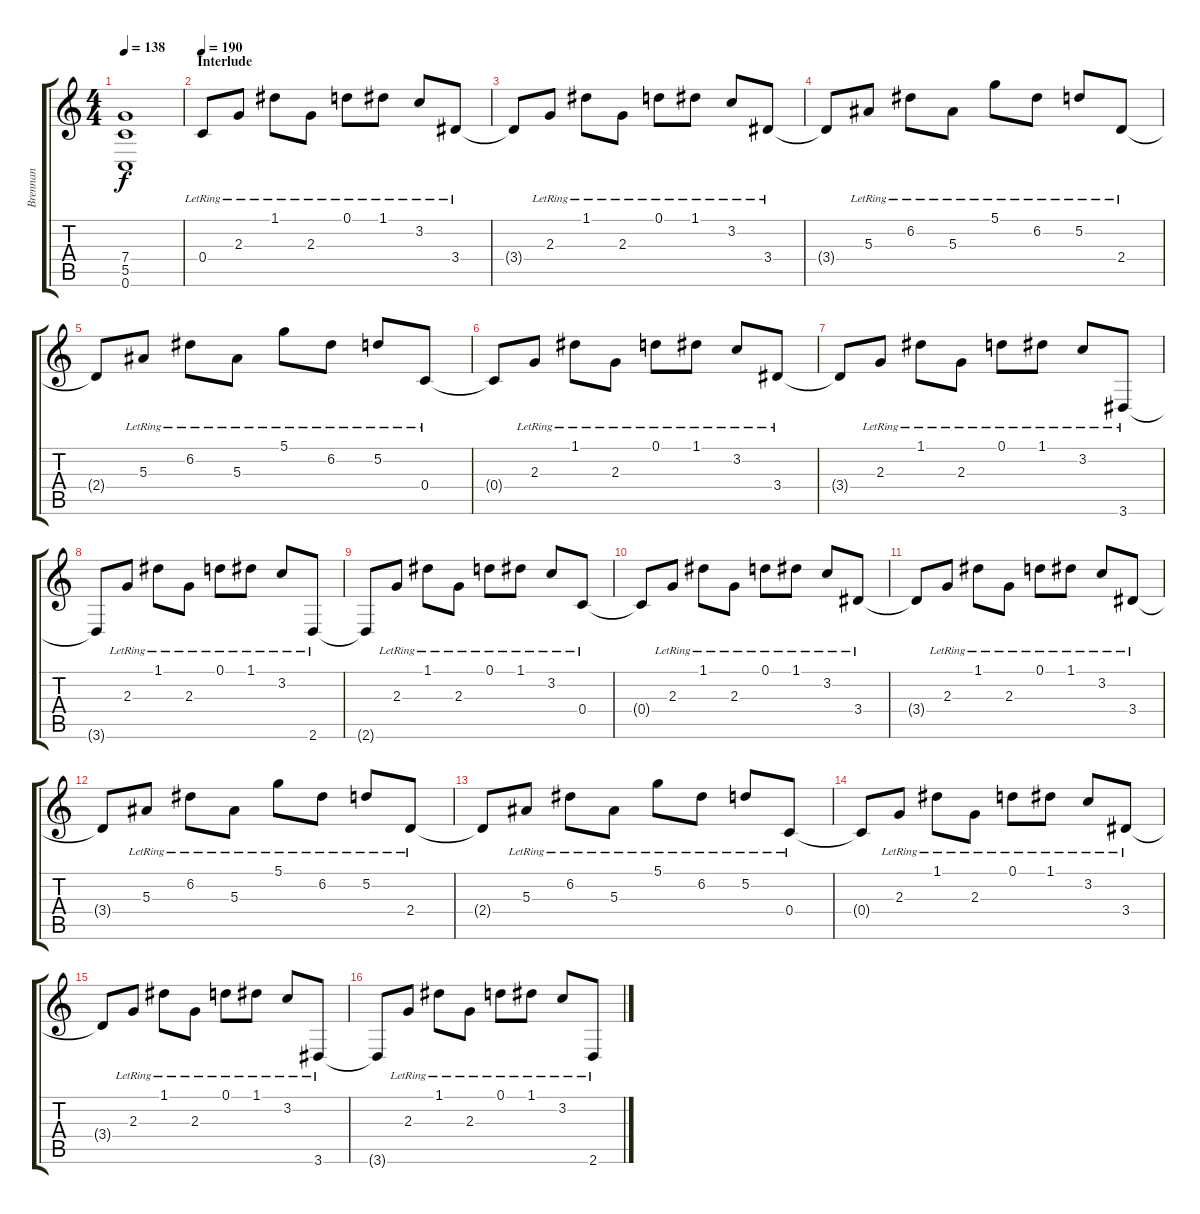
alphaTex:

\track ("Brennan" "Brennan") {instrument overdrivenguitar}
\staff {score tabs}
\tuning (D4 A3 F3 C3 G2 C2) {hide}
\ts (4 4)
\tempo 138
\clef g2
\ks c
(7.4{t} 5.5{t} 0.6{t}).1{dy f} |
\section ("" "Interlude")
\tempo 190
0.4{lr}.8{instrument electricguitarclean} 2.3{lr}.8 1.1{lr}.8 2.3{lr}.8 0.1{lr}.8 1.1{lr}.8 3.2{lr}.8 3.4{lr}.8 |
3.4{t}.8 2.3{lr}.8 1.1{lr}.8 2.3{lr}.8 0.1{lr}.8 1.1{lr}.8 3.2{lr}.8 3.4{lr}.8 |
3.4{t}.8 5.3{lr}.8 6.2{lr}.8 5.3{lr}.8 5.1{lr}.8 6.2{lr}.8 5.2{lr}.8 2.4{lr}.8 |
2.4{t}.8 5.3{lr}.8 6.2{lr}.8 5.3{lr}.8 5.1{lr}.8 6.2{lr}.8 5.2{lr}.8 0.4{lr}.8 |
0.4{t}.8 2.3{lr}.8 1.1{lr}.8 2.3{lr}.8 0.1{lr}.8 1.1{lr}.8 3.2{lr}.8 3.4{lr}.8 |
3.4{t}.8 2.3{lr}.8 1.1{lr}.8 2.3{lr}.8 0.1{lr}.8 1.1{lr}.8 3.2{lr}.8 3.6{lr}.8 |
3.6{t}.8 2.3{lr}.8 1.1{lr}.8 2.3{lr}.8 0.1{lr}.8 1.1{lr}.8 3.2{lr}.8 2.6{lr}.8 |
2.6{t}.8 2.3{lr}.8 1.1{lr}.8 2.3{lr}.8 0.1{lr}.8 1.1{lr}.8 3.2{lr}.8 0.4{lr}.8 |
0.4{t}.8 2.3{lr}.8 1.1{lr}.8 2.3{lr}.8 0.1{lr}.8 1.1{lr}.8 3.2{lr}.8 3.4{lr}.8 |
3.4{t}.8 2.3{lr}.8 1.1{lr}.8 2.3{lr}.8 0.1{lr}.8 1.1{lr}.8 3.2{lr}.8 3.4{lr}.8 |
3.4{t}.8 5.3{lr}.8 6.2{lr}.8 5.3{lr}.8 5.1{lr}.8 6.2{lr}.8 5.2{lr}.8 2.4{lr}.8 |
2.4{t}.8 5.3{lr}.8 6.2{lr}.8 5.3{lr}.8 5.1{lr}.8 6.2{lr}.8 5.2{lr}.8 0.4{lr}.8 |
0.4{t}.8 2.3{lr}.8 1.1{lr}.8 2.3{lr}.8 0.1{lr}.8 1.1{lr}.8 3.2{lr}.8 3.4{lr}.8 |
3.4{t}.8 2.3{lr}.8 1.1{lr}.8 2.3{lr}.8 0.1{lr}.8 1.1{lr}.8 3.2{lr}.8 3.6{lr}.8 |
3.6{t}.8 2.3{lr}.8 1.1{lr}.8 2.3{lr}.8 0.1{lr}.8 1.1{lr}.8 3.2{lr}.8 2.6{lr}.8
